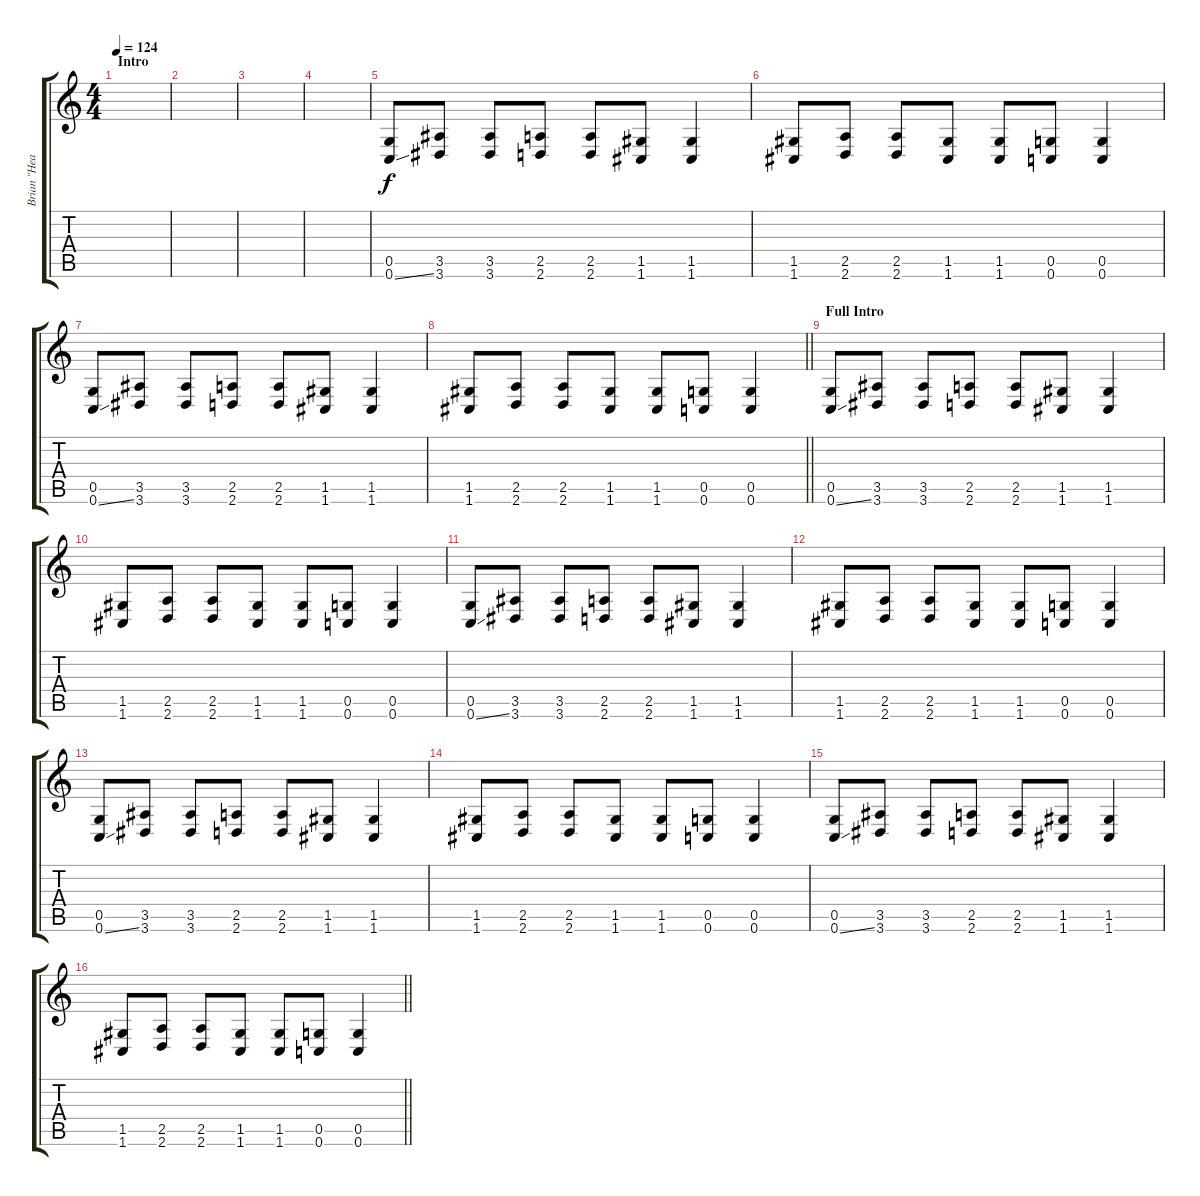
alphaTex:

\track ("Brian \"Head\" Welch" "Brian \"Hea") {instrument distortionguitar}
\staff {score tabs}
\tuning (D4 A3 F3 C3 G2 C2) {hide}
\ts (4 4)
\section ("" "Intro")
\tempo 124
\clef g2
\ks c
|
|
|
|
(0.5 0.6{ss}).8 (3.5 3.6).8 (3.5 3.6).8 (2.5 2.6).8 (2.5 2.6).8 (1.5 1.6).8 (1.5 1.6).4 |
(1.5 1.6).8 (2.5 2.6).8 (2.5 2.6).8 (1.5 1.6).8 (1.5 1.6).8 (0.5 0.6).8 (0.5 0.6).4 |
(0.5 0.6{ss}).8 (3.5 3.6).8 (3.5 3.6).8 (2.5 2.6).8 (2.5 2.6).8 (1.5 1.6).8 (1.5 1.6).4 |
\barLineRight lightlight
(1.5 1.6).8 (2.5 2.6).8 (2.5 2.6).8 (1.5 1.6).8 (1.5 1.6).8 (0.5 0.6).8 (0.5 0.6).4 |
\section ("" "Full Intro")
(0.5 0.6{ss}).8 (3.5 3.6).8 (3.5 3.6).8 (2.5 2.6).8 (2.5 2.6).8 (1.5 1.6).8 (1.5 1.6).4 |
(1.5 1.6).8 (2.5 2.6).8 (2.5 2.6).8 (1.5 1.6).8 (1.5 1.6).8 (0.5 0.6).8 (0.5 0.6).4 |
(0.5 0.6{ss}).8 (3.5 3.6).8 (3.5 3.6).8 (2.5 2.6).8 (2.5 2.6).8 (1.5 1.6).8 (1.5 1.6).4 |
(1.5 1.6).8 (2.5 2.6).8 (2.5 2.6).8 (1.5 1.6).8 (1.5 1.6).8 (0.5 0.6).8 (0.5 0.6).4 |
(0.5 0.6{ss}).8 (3.5 3.6).8 (3.5 3.6).8 (2.5 2.6).8 (2.5 2.6).8 (1.5 1.6).8 (1.5 1.6).4 |
(1.5 1.6).8 (2.5 2.6).8 (2.5 2.6).8 (1.5 1.6).8 (1.5 1.6).8 (0.5 0.6).8 (0.5 0.6).4 |
(0.5 0.6{ss}).8 (3.5 3.6).8 (3.5 3.6).8 (2.5 2.6).8 (2.5 2.6).8 (1.5 1.6).8 (1.5 1.6).4 |
\barLineRight lightlight
(1.5 1.6).8 (2.5 2.6).8 (2.5 2.6).8 (1.5 1.6).8 (1.5 1.6).8 (0.5 0.6).8 (0.5 0.6).4
